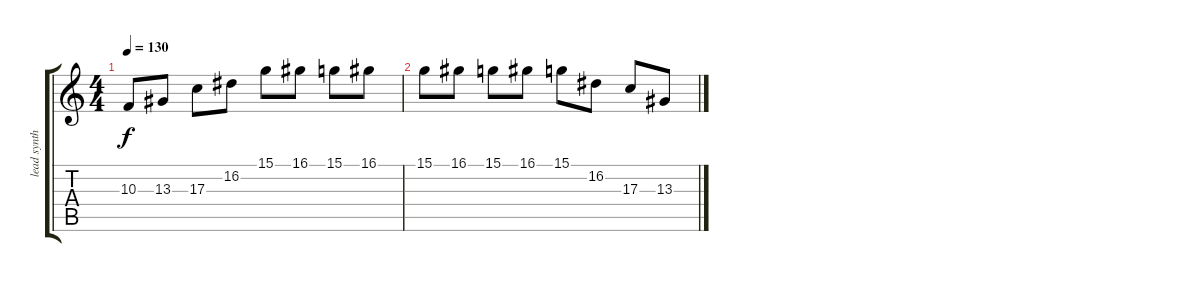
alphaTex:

\track ("lead synth" "lead synth") {instrument lead8bassandlead}
\staff {score tabs}
\tuning (E4 B3 G3 D3 A2 E2) {hide}
\ts (4 4)
\tempo 130
\clef g2
\ks c
10.3.8{dy f} 13.3.8 17.3.8 16.2.8 15.1.8 16.1.8 15.1.8 16.1.8 |
15.1.8 16.1.8 15.1.8 16.1.8 15.1.8 16.2.8 17.3.8 13.3.8
